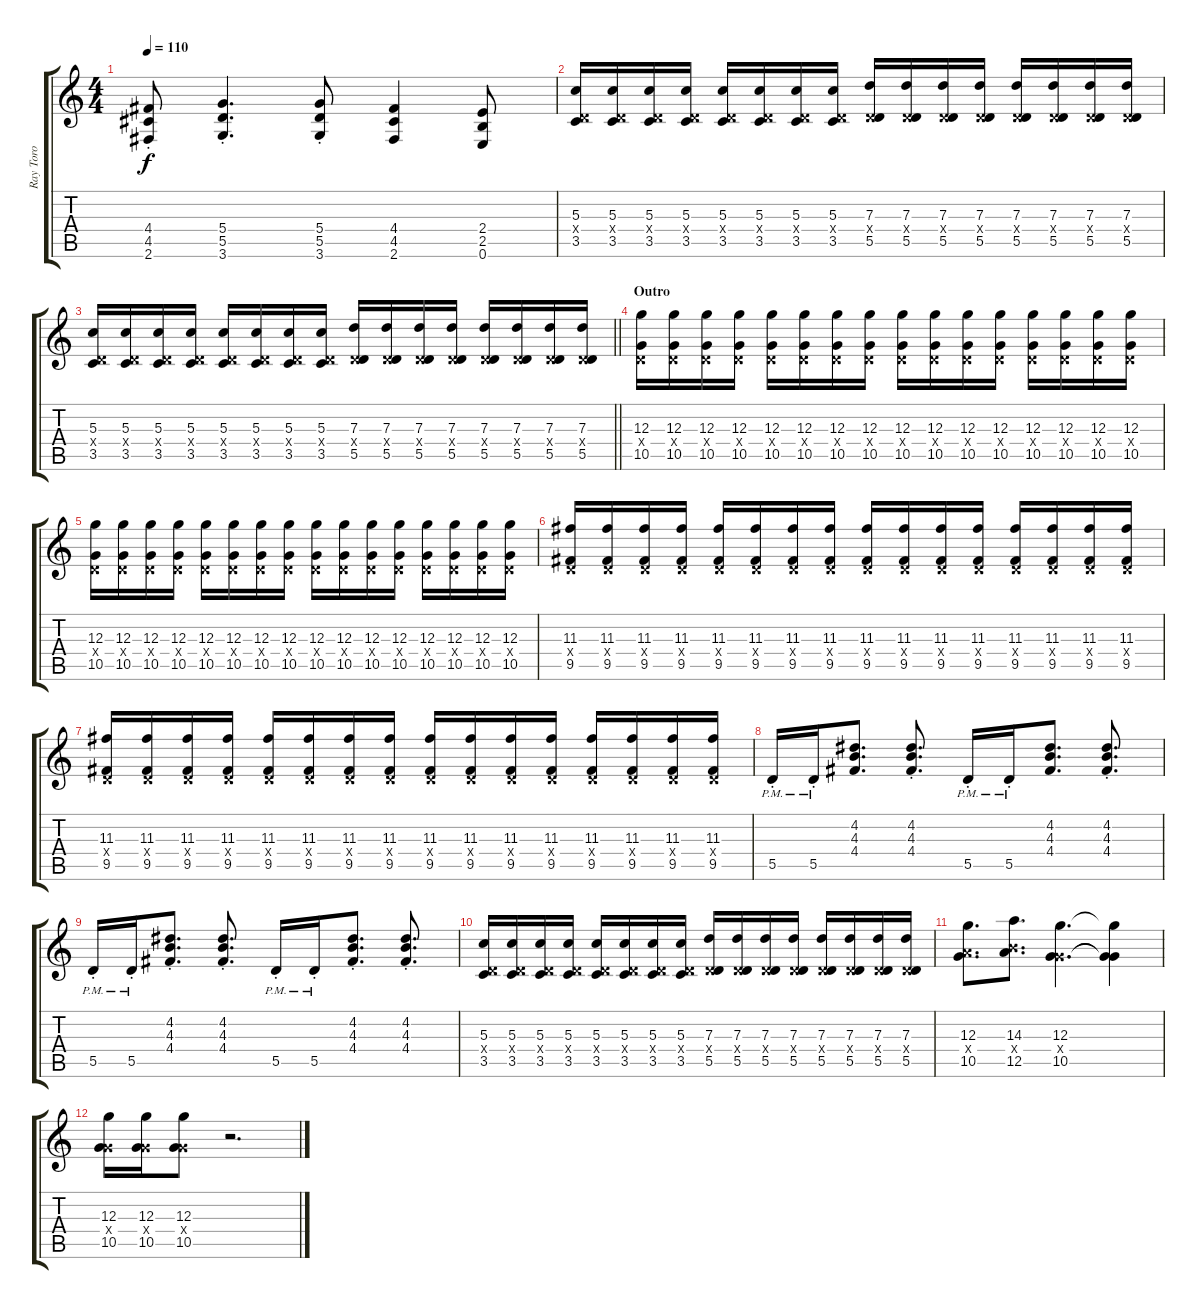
\track ("Ray Toro" "Ray Toro") {instrument distortionguitar}
\staff {score tabs}
\tuning (E4 B3 G3 D3 A2 E2) {hide}
\ts (4 4)
\tempo 110
\clef g2
\ks c
(4.4{st} 4.5{st} 2.6{st}).8{dy f} (5.4{st} 5.5{st} 3.6{st}).4{d} (5.4{st} 5.5{st} 3.6{st}).8 (4.4 4.5 2.6).4 (2.4 2.5 0.6).8 |
(5.3 0.4{x} 3.5).16 (5.3 0.4{x} 3.5).16 (5.3 0.4{x} 3.5).16 (5.3 0.4{x} 3.5).16 (5.3 0.4{x} 3.5).16 (5.3 0.4{x} 3.5).16 (5.3 0.4{x} 3.5).16 (5.3 0.4{x} 3.5).16 (7.3 0.4{x} 5.5).16 (7.3 0.4{x} 5.5).16 (7.3 0.4{x} 5.5).16 (7.3 0.4{x} 5.5).16 (7.3 0.4{x} 5.5).16 (7.3 0.4{x} 5.5).16 (7.3 0.4{x} 5.5).16 (7.3 0.4{x} 5.5).16 |
\barLineRight lightlight
(5.3 0.4{x} 3.5).16 (5.3 0.4{x} 3.5).16 (5.3 0.4{x} 3.5).16 (5.3 0.4{x} 3.5).16 (5.3 0.4{x} 3.5).16 (5.3 0.4{x} 3.5).16 (5.3 0.4{x} 3.5).16 (5.3 0.4{x} 3.5).16 (7.3 0.4{x} 5.5).16 (7.3 0.4{x} 5.5).16 (7.3 0.4{x} 5.5).16 (7.3 0.4{x} 5.5).16 (7.3 0.4{x} 5.5).16 (7.3 0.4{x} 5.5).16 (7.3 0.4{x} 5.5).16 (7.3 0.4{x} 5.5).16 |
\section ("" "Outro")
(12.3 0.4{x} 10.5).16 (12.3 0.4{x} 10.5).16 (12.3 0.4{x} 10.5).16 (12.3 0.4{x} 10.5).16 (12.3 0.4{x} 10.5).16 (12.3 0.4{x} 10.5).16 (12.3 0.4{x} 10.5).16 (12.3 0.4{x} 10.5).16 (12.3 0.4{x} 10.5).16 (12.3 0.4{x} 10.5).16 (12.3 0.4{x} 10.5).16 (12.3 0.4{x} 10.5).16 (12.3 0.4{x} 10.5).16 (12.3 0.4{x} 10.5).16 (12.3 0.4{x} 10.5).16 (12.3 0.4{x} 10.5).16 |
(12.3 0.4{x} 10.5).16 (12.3 0.4{x} 10.5).16 (12.3 0.4{x} 10.5).16 (12.3 0.4{x} 10.5).16 (12.3 0.4{x} 10.5).16 (12.3 0.4{x} 10.5).16 (12.3 0.4{x} 10.5).16 (12.3 0.4{x} 10.5).16 (12.3 0.4{x} 10.5).16 (12.3 0.4{x} 10.5).16 (12.3 0.4{x} 10.5).16 (12.3 0.4{x} 10.5).16 (12.3 0.4{x} 10.5).16 (12.3 0.4{x} 10.5).16 (12.3 0.4{x} 10.5).16 (12.3 0.4{x} 10.5).16 |
(11.3 0.4{x} 9.5).16 (11.3 0.4{x} 9.5).16 (11.3 0.4{x} 9.5).16 (11.3 0.4{x} 9.5).16 (11.3 0.4{x} 9.5).16 (11.3 0.4{x} 9.5).16 (11.3 0.4{x} 9.5).16 (11.3 0.4{x} 9.5).16 (11.3 0.4{x} 9.5).16 (11.3 0.4{x} 9.5).16 (11.3 0.4{x} 9.5).16 (11.3 0.4{x} 9.5).16 (11.3 0.4{x} 9.5).16 (11.3 0.4{x} 9.5).16 (11.3 0.4{x} 9.5).16 (11.3 0.4{x} 9.5).16 |
(11.3 0.4{x} 9.5).16 (11.3 0.4{x} 9.5).16 (11.3 0.4{x} 9.5).16 (11.3 0.4{x} 9.5).16 (11.3 0.4{x} 9.5).16 (11.3 0.4{x} 9.5).16 (11.3 0.4{x} 9.5).16 (11.3 0.4{x} 9.5).16 (11.3 0.4{x} 9.5).16 (11.3 0.4{x} 9.5).16 (11.3 0.4{x} 9.5).16 (11.3 0.4{x} 9.5).16 (11.3 0.4{x} 9.5).16 (11.3 0.4{x} 9.5).16 (11.3 0.4{x} 9.5).16 (11.3 0.4{x} 9.5).16 |
5.5{pm st}.16 5.5{pm st}.16 (4.2 4.3 4.4).8{d} (4.2{st} 4.3{st} 4.4).8{d} 5.5{pm st}.16 5.5{pm st}.16 (4.2 4.3 4.4).8{d} (4.2{st} 4.3{st} 4.4).8{d} |
5.5{pm st}.16 5.5{pm st}.16 (4.2{st} 4.3{st} 4.4).8{d} (4.2{st} 4.3{st} 4.4).8{d} 5.5{pm st}.16 5.5{pm st}.16 (4.2{st} 4.3{st} 4.4).8{d} (4.2{st} 4.3{st} 4.4).8{d} |
(5.3 0.4{x} 3.5).16 (5.3 0.4{x} 3.5).16 (5.3 0.4{x} 3.5).16 (5.3 0.4{x} 3.5).16 (5.3 0.4{x} 3.5).16 (5.3 0.4{x} 3.5).16 (5.3 0.4{x} 3.5).16 (5.3 0.4{x} 3.5).16 (7.3 0.4{x} 5.5).16 (7.3 0.4{x} 5.5).16 (7.3 0.4{x} 5.5).16 (7.3 0.4{x} 5.5).16 (7.3 0.4{x} 5.5).16 (7.3 0.4{x} 5.5).16 (7.3 0.4{x} 5.5).16 (7.3 0.4{x} 5.5).16 |
(12.3 7.4{x} 10.5).8{d} (14.3 9.4{x} 12.5).8{d} (12.3 5.4{x} 10.5).4{d} (12.3{t} 5.4{t} 10.5{t}).4 |
(12.3 5.4{x} 10.5).16 (12.3 5.4{x} 10.5).16 (12.3 5.4{x} 10.5).8 r.2{d}
